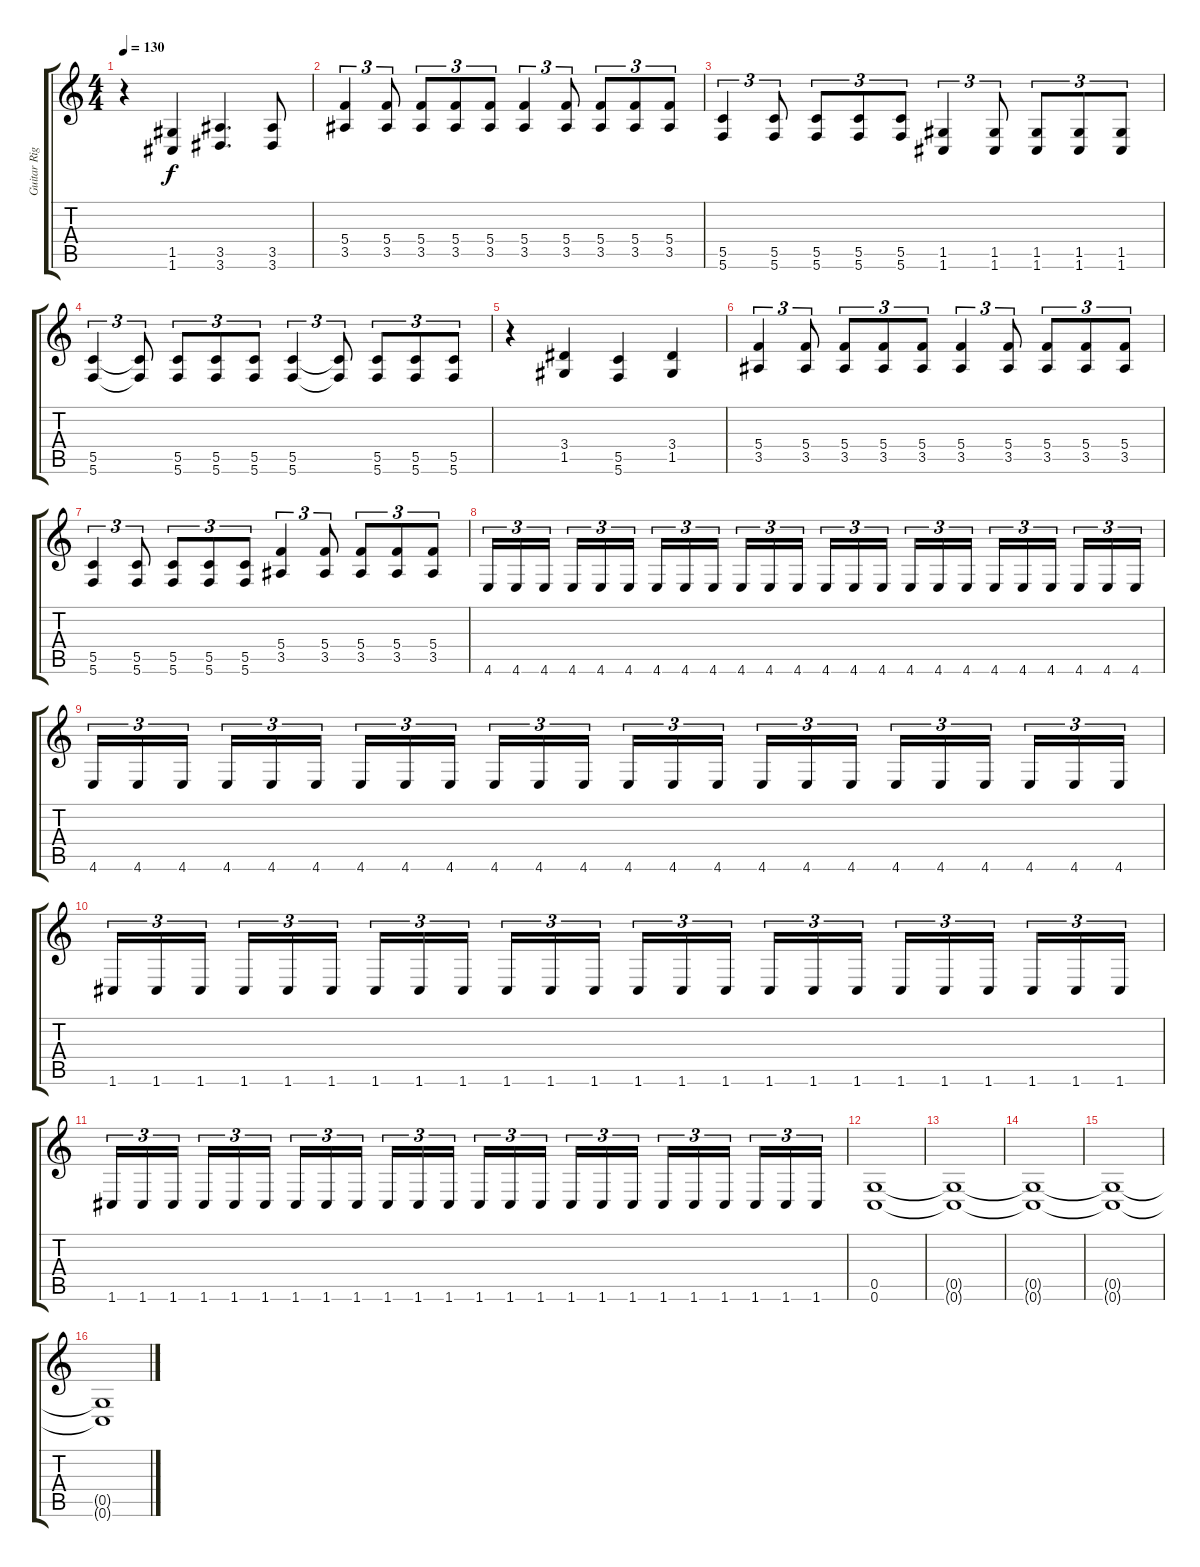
\track ("Guitar Right - Jari Mäenpää " "Guitar Rig") {instrument distortionguitar}
\staff {score tabs}
\tuning (D4 A3 F3 C3 G2 C2) {hide}
\ts (4 4)
\tempo 130
\clef g2
\ks c
r.4{dy f} (1.5 1.6).4 (3.5 3.6).4{d} (3.5 3.6).8 |
(5.4 3.5).4{tu (3 2)} (5.4 3.5).8{tu (3 2)} (5.4 3.5).8{tu (3 2)} (5.4 3.5).8{tu (3 2)} (5.4 3.5).8{tu (3 2)} (5.4 3.5).4{tu (3 2)} (5.4 3.5).8{tu (3 2)} (5.4 3.5).8{tu (3 2)} (5.4 3.5).8{tu (3 2)} (5.4 3.5).8{tu (3 2)} |
(5.5 5.6).4{tu (3 2)} (5.5 5.6).8{tu (3 2)} (5.5 5.6).8{tu (3 2)} (5.5 5.6).8{tu (3 2)} (5.5 5.6).8{tu (3 2)} (1.5 1.6).4{tu (3 2)} (1.5 1.6).8{tu (3 2)} (1.5 1.6).8{tu (3 2)} (1.5 1.6).8{tu (3 2)} (1.5 1.6).8{tu (3 2)} |
(5.5 5.6).4{tu (3 2)} (5.5{t} 5.6{t}).8{tu (3 2)} (5.5 5.6).8{tu (3 2)} (5.5 5.6).8{tu (3 2)} (5.5 5.6).8{tu (3 2)} (5.5 5.6).4{tu (3 2)} (5.5{t} 5.6{t}).8{tu (3 2)} (5.5 5.6).8{tu (3 2)} (5.5 5.6).8{tu (3 2)} (5.5 5.6).8{tu (3 2)} |
r.4 (3.4 1.5).4 (5.5 5.6).4 (3.4 1.5).4 |
(5.4 3.5).4{tu (3 2)} (5.4 3.5).8{tu (3 2)} (5.4 3.5).8{tu (3 2)} (5.4 3.5).8{tu (3 2)} (5.4 3.5).8{tu (3 2)} (5.4 3.5).4{tu (3 2)} (5.4 3.5).8{tu (3 2)} (5.4 3.5).8{tu (3 2)} (5.4 3.5).8{tu (3 2)} (5.4 3.5).8{tu (3 2)} |
(5.5 5.6).4{tu (3 2)} (5.5 5.6).8{tu (3 2)} (5.5 5.6).8{tu (3 2)} (5.5 5.6).8{tu (3 2)} (5.5 5.6).8{tu (3 2)} (5.4 3.5).4{tu (3 2)} (5.4 3.5).8{tu (3 2)} (5.4 3.5).8{tu (3 2)} (5.4 3.5).8{tu (3 2)} (5.4 3.5).8{tu (3 2)} |
4.6.16{tu (3 2)} 4.6.16{tu (3 2)} 4.6.16{tu (3 2)} 4.6.16{tu (3 2)} 4.6.16{tu (3 2)} 4.6.16{tu (3 2)} 4.6.16{tu (3 2)} 4.6.16{tu (3 2)} 4.6.16{tu (3 2)} 4.6.16{tu (3 2)} 4.6.16{tu (3 2)} 4.6.16{tu (3 2)} 4.6.16{tu (3 2)} 4.6.16{tu (3 2)} 4.6.16{tu (3 2)} 4.6.16{tu (3 2)} 4.6.16{tu (3 2)} 4.6.16{tu (3 2)} 4.6.16{tu (3 2)} 4.6.16{tu (3 2)} 4.6.16{tu (3 2)} 4.6.16{tu (3 2)} 4.6.16{tu (3 2)} 4.6.16{tu (3 2)} |
4.6.16{tu (3 2)} 4.6.16{tu (3 2)} 4.6.16{tu (3 2)} 4.6.16{tu (3 2)} 4.6.16{tu (3 2)} 4.6.16{tu (3 2)} 4.6.16{tu (3 2)} 4.6.16{tu (3 2)} 4.6.16{tu (3 2)} 4.6.16{tu (3 2)} 4.6.16{tu (3 2)} 4.6.16{tu (3 2)} 4.6.16{tu (3 2)} 4.6.16{tu (3 2)} 4.6.16{tu (3 2)} 4.6.16{tu (3 2)} 4.6.16{tu (3 2)} 4.6.16{tu (3 2)} 4.6.16{tu (3 2)} 4.6.16{tu (3 2)} 4.6.16{tu (3 2)} 4.6.16{tu (3 2)} 4.6.16{tu (3 2)} 4.6.16{tu (3 2)} |
1.6.16{tu (3 2)} 1.6.16{tu (3 2)} 1.6.16{tu (3 2)} 1.6.16{tu (3 2)} 1.6.16{tu (3 2)} 1.6.16{tu (3 2)} 1.6.16{tu (3 2)} 1.6.16{tu (3 2)} 1.6.16{tu (3 2)} 1.6.16{tu (3 2)} 1.6.16{tu (3 2)} 1.6.16{tu (3 2)} 1.6.16{tu (3 2)} 1.6.16{tu (3 2)} 1.6.16{tu (3 2)} 1.6.16{tu (3 2)} 1.6.16{tu (3 2)} 1.6.16{tu (3 2)} 1.6.16{tu (3 2)} 1.6.16{tu (3 2)} 1.6.16{tu (3 2)} 1.6.16{tu (3 2)} 1.6.16{tu (3 2)} 1.6.16{tu (3 2)} |
1.6.16{tu (3 2)} 1.6.16{tu (3 2)} 1.6.16{tu (3 2)} 1.6.16{tu (3 2)} 1.6.16{tu (3 2)} 1.6.16{tu (3 2)} 1.6.16{tu (3 2)} 1.6.16{tu (3 2)} 1.6.16{tu (3 2)} 1.6.16{tu (3 2)} 1.6.16{tu (3 2)} 1.6.16{tu (3 2)} 1.6.16{tu (3 2)} 1.6.16{tu (3 2)} 1.6.16{tu (3 2)} 1.6.16{tu (3 2)} 1.6.16{tu (3 2)} 1.6.16{tu (3 2)} 1.6.16{tu (3 2)} 1.6.16{tu (3 2)} 1.6.16{tu (3 2)} 1.6.16{tu (3 2)} 1.6.16{tu (3 2)} 1.6.16{tu (3 2)} |
(0.5 0.6).1 |
(0.5{t} 0.6{t}).1 |
(0.5{t} 0.6{t}).1 |
(0.5{t} 0.6{t}).1 |
(0.5{t} 0.6{t}).1{volume 7}
